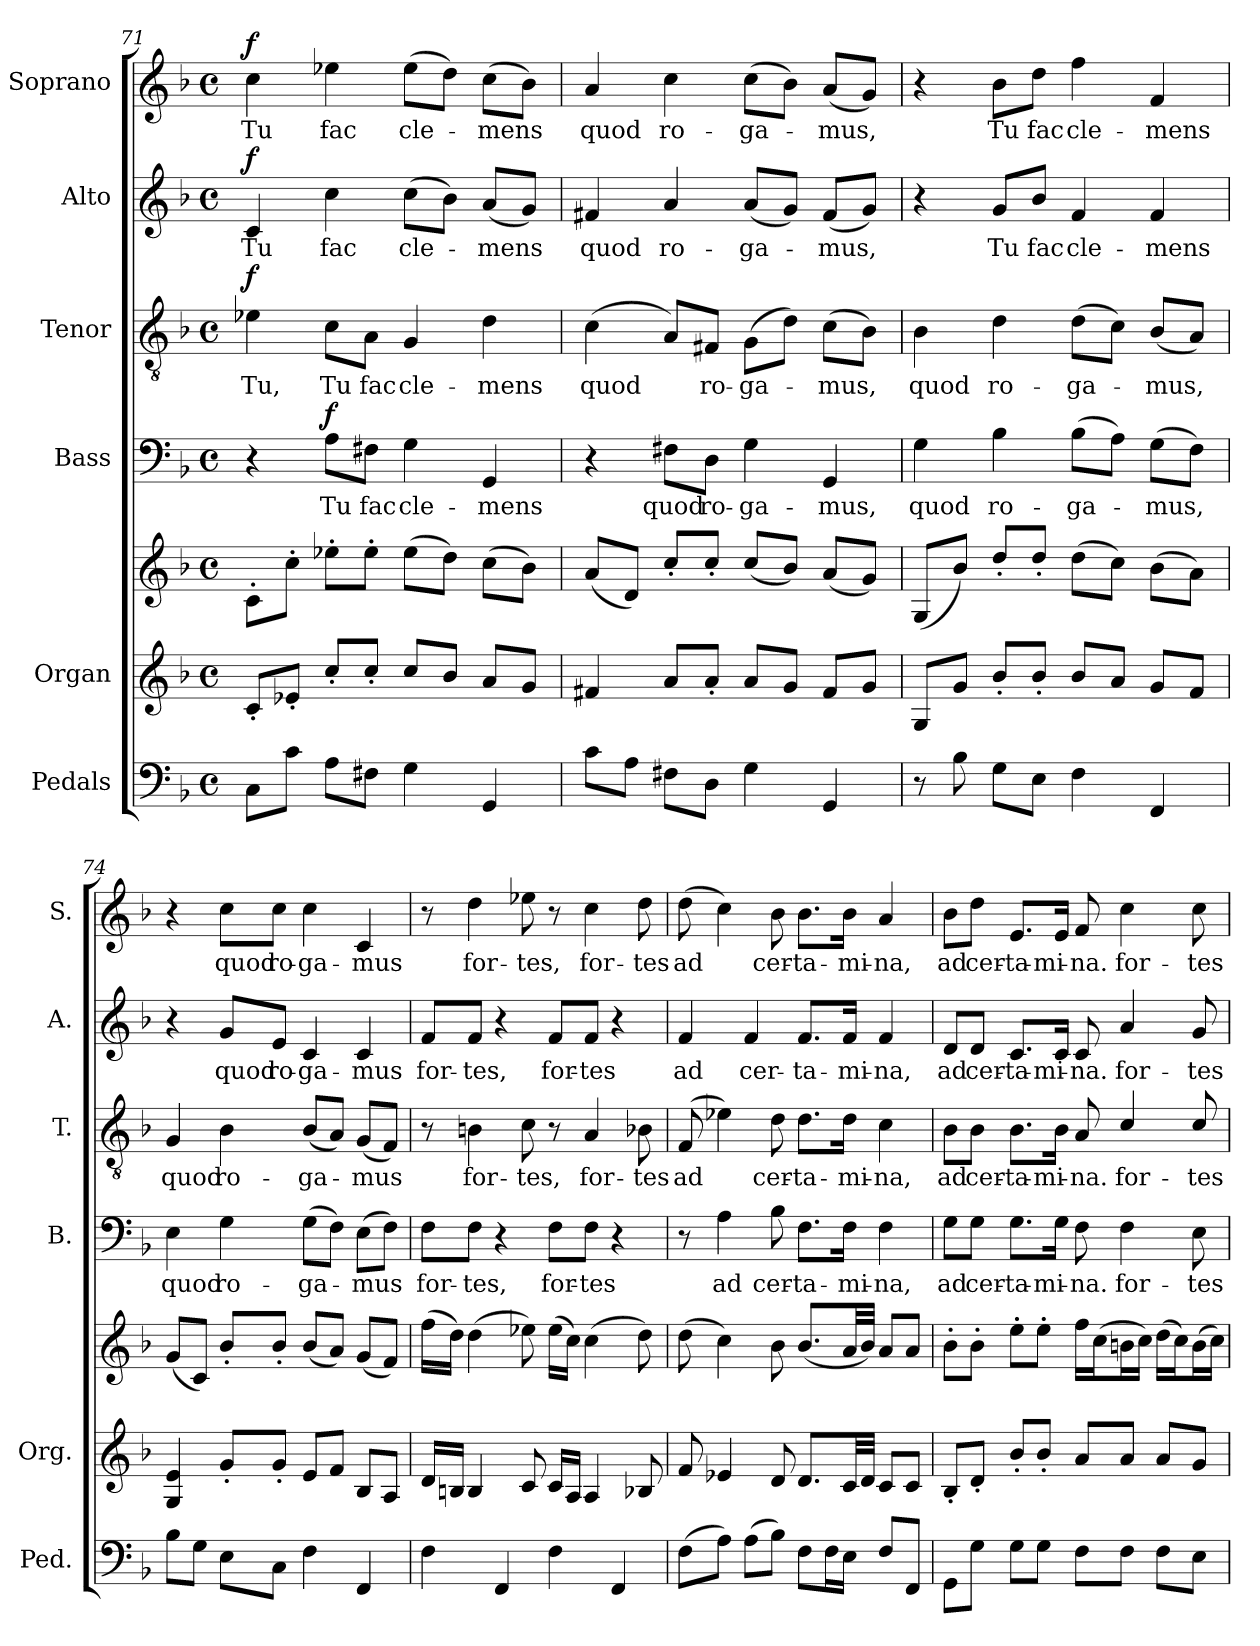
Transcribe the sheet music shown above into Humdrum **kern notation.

**kern	**kern	**kern	**kern	**text	**dynam	**kern	**text	**dynam	**kern	**text	**dynam	**kern	**text	**dynam
*part6	*part5	*part5	*part4	*part4	*part4	*part3	*part3	*part3	*part2	*part2	*part2	*part1	*part1	*part1
*staff7	*staff6	*staff5	*staff4	*staff4	*staff4	*staff3	*staff3	*staff3	*staff2	*staff2	*staff2	*staff1	*staff1	*staff1
*I"Pedals	*I"Organ	*	*I"Bass	*	*	*I"Tenor	*	*	*I"Alto	*	*	*I"Soprano	*	*
*I'Ped.	*I'Org.	*	*I'B.	*	*	*I'T.	*	*	*I'A.	*	*	*I'S.	*	*
*clefF4	*clefG2	*clefG2	*clefF4	*	*	*clefGv2	*	*	*clefG2	*	*	*clefG2	*	*
*	*	*	*	*	*	*ITrd7c12	*	*	*	*	*	*	*	*
*k[b-]	*k[b-]	*k[b-]	*k[b-]	*	*	*k[b-]	*	*	*k[b-]	*	*	*k[b-]	*	*
*F:	*F:	*F:	*F:	*	*	*F:	*	*	*F:	*	*	*F:	*	*
*M4/4	*M4/4	*M4/4	*M4/4	*	*	*M4/4	*	*	*M4/4	*	*	*M4/4	*	*
*met(c)	*met(c)	*met(c)	*met(c)	*	*	*met(c)	*	*	*met(c)	*	*	*met(c)	*	*
=71	=71	=71	=71	=71	=71	=71	=71	=71	=71	=71	=71	=71	=71	=71
!	!	!	!	!	!	!	!LO:LY:b:color=#000000	!	!	!	!	!	!	!
!	!	!	!	!	!	!	!	!	!	!LO:LY:b:color=#000000	!	!	!	!
!	!	!	!	!	!	!	!	!	!	!	!	!	!LO:LY:b:color=#000000	!
8Ci\L	8c'i/L	8c'i\L	4r	.	.	4E-Xi\	Tu,	f	4ci/	Tu	f	4cci\	Tu	f
8ci\J	8e-X'i/J	8cc'i\J	.	.	.	.	.	.	.	.	.	.	.	.
!	!	!	!	!LO:LY:b:color=#000000	!	!	!	!	!	!	!	!	!	!
!	!	!	!	!	!	!	!LO:LY:b:color=#000000	!	!	!	!	!	!	!
!	!	!	!	!	!	!	!	!	!	!LO:LY:b:color=#000000	!	!	!	!
!	!	!	!	!	!	!	!	!	!	!	!	!	!LO:LY:b:color=#000000	!
8Ai\L	8cc'i/L	8ee-X'i\L	8Ai\L	Tu	f	8Ci\L	Tu	.	4cci\	fac	.	4ee-Xi\	fac	.
!	!	!	!	!LO:LY:b:color=#000000	!	!	!	!	!	!	!	!	!	!
!	!	!	!	!	!	!	!LO:LY:b:color=#000000	!	!	!	!	!	!	!
8F#Xi\J	8cc'i/J	8ee-'i\J	8F#Xi\J	fac	.	8AAi\J	fac	.	.	.	.	.	.	.
!	!	!	!	!LO:LY:b:color=#000000	!	!	!	!	!	!	!	!	!	!
!	!	!	!	!	!	!	!LO:LY:b:color=#000000	!	!	!	!	!	!	!
!	!	!	!	!	!	!	!	!	!	!LO:LY:b:color=#000000	!	!	!	!
!	!	!	!	!	!	!	!	!	!	!	!	!	!LO:LY:b:color=#000000	!
4Gi\	8cci/L	(8ee-i\L	4Gi\	cle-	.	4GGi/	cle-	.	(8cci\L	cle-	.	(8ee-i\L	cle-	.
.	8b-i/J	8ddi\J)	.	.	.	.	.	.	8b-i\J)	.	.	8ddi\J)	.	.
!	!	!	!	!LO:LY:b:color=#000000	!	!	!	!	!	!	!	!	!	!
!	!	!	!	!	!	!	!LO:LY:b:color=#000000	!	!	!	!	!	!	!
!	!	!	!	!	!	!	!	!	!	!LO:LY:b:color=#000000	!	!	!	!
!	!	!	!	!	!	!	!	!	!	!	!	!	!LO:LY:b:color=#000000	!
4GGi/	8ai/L	(8cci\L	4GGi/	-mens	.	4Di\	-mens	.	(8ai/L	-mens	.	(8cci\L	-mens	.
.	8gi/J	8b-i\J)	.	.	.	.	.	.	8gi/J)	.	.	8b-i\J)	.	.
=72	=72	=72	=72	=72	=72	=72	=72	=72	=72	=72	=72	=72	=72	=72
!	!	!	!	!	!	!	!LO:LY:b:color=#000000	!	!	!	!	!	!	!
!	!	!	!	!	!	!	!	!	!	!LO:LY:b:color=#000000	!	!	!	!
!	!	!	!	!	!	!	!	!	!	!	!	!	!LO:LY:b:color=#000000	!
8ci\L	4f#Xi/	(8ai/L	4r	.	.	(4Ci\	quod	.	4f#Xi/	quod	.	4ai/	quod	.
8Ai\J	.	8di/J)	.	.	.	.	.	.	.	.	.	.	.	.
!	!	!	!	!LO:LY:b:color=#000000	!	!	!	!	!	!	!	!	!	!
!	!	!	!	!	!	!	!	!	!	!LO:LY:b:color=#000000	!	!	!	!
!	!	!	!	!	!	!	!	!	!	!	!	!	!LO:LY:b:color=#000000	!
8F#Xi\L	8ai/L	8cc'i/L	8F#Xi\L	quod	.	8AAi/L)	.	.	4ai/	ro-	.	4cci\	ro-	.
!	!	!	!	!LO:LY:b:color=#000000	!	!	!	!	!	!	!	!	!	!
!	!	!	!	!	!	!	!LO:LY:b:color=#000000	!	!	!	!	!	!	!
8Di\J	8a'i/J	8cc'i/J	8Di\J	ro-	.	8FF#Xi/J	ro-	.	.	.	.	.	.	.
!	!	!	!	!LO:LY:b:color=#000000	!	!	!	!	!	!	!	!	!	!
!	!	!	!	!	!	!	!LO:LY:b:color=#000000	!	!	!	!	!	!	!
!	!	!	!	!	!	!	!	!	!	!LO:LY:b:color=#000000	!	!	!	!
!	!	!	!	!	!	!	!	!	!	!	!	!	!LO:LY:b:color=#000000	!
4Gi\	8ai/L	(8cci/L	4Gi\	-ga-	.	(8GGi\L	-ga-	.	(8ai/L	-ga-	.	(8cci\L	-ga-	.
.	8gi/J	8b-i/J)	.	.	.	8Di\J)	.	.	8gi/J)	.	.	8b-i\J)	.	.
!	!	!	!	!LO:LY:b:color=#000000	!	!	!	!	!	!	!	!	!	!
!	!	!	!	!	!	!	!LO:LY:b:color=#000000	!	!	!	!	!	!	!
!	!	!	!	!	!	!	!	!	!	!LO:LY:b:color=#000000	!	!	!	!
!	!	!	!	!	!	!	!	!	!	!	!	!	!LO:LY:b:color=#000000	!
4GGi/	8f#i/L	(8ai/L	4GGi/	-mus,	.	(8Ci\L	-mus,	.	(8f#i/L	-mus,	.	(8ai/L	-mus,	.
.	8gi/J	8gi/J)	.	.	.	8BB-i\J)	.	.	8gi/J)	.	.	8gi/J)	.	.
!!LO:LB:g=z
=73	=73	=73	=73	=73	=73	=73	=73	=73	=73	=73	=73	=73	=73	=73
!	!	!	!	!LO:LY:b:color=#000000	!	!	!	!	!	!	!	!	!	!
!	!	!	!	!	!	!	!LO:LY:b:color=#000000	!	!	!	!	!	!	!
8r	8Gi/L	(8Gi/L	4Gi\	quod	.	4BB-i\	quod	.	4r	.	.	4r	.	.
8B-i\	8gi/J	8b-i/J)	.	.	.	.	.	.	.	.	.	.	.	.
!	!	!	!	!LO:LY:b:color=#000000	!	!	!	!	!	!	!	!	!	!
!	!	!	!	!	!	!	!LO:LY:b:color=#000000	!	!	!	!	!	!	!
!	!	!	!	!	!	!	!	!	!	!LO:LY:b:color=#000000	!	!	!	!
!	!	!	!	!	!	!	!	!	!	!	!	!	!LO:LY:b:color=#000000	!
8Gi\L	8b-'i/L	8dd'i/L	4B-i\	ro-	.	4Di\	ro-	.	8gi/L	Tu	.	8b-i\L	Tu	.
!	!	!	!	!	!	!	!	!	!	!LO:LY:b:color=#000000	!	!	!	!
!	!	!	!	!	!	!	!	!	!	!	!	!	!LO:LY:b:color=#000000	!
8Ei\J	8b-'i/J	8dd'i/J	.	.	.	.	.	.	8b-i/J	fac	.	8ddi\J	fac	.
!	!	!	!	!LO:LY:b:color=#000000	!	!	!	!	!	!	!	!	!	!
!	!	!	!	!	!	!	!LO:LY:b:color=#000000	!	!	!	!	!	!	!
!	!	!	!	!	!	!	!	!	!	!LO:LY:b:color=#000000	!	!	!	!
!	!	!	!	!	!	!	!	!	!	!	!	!	!LO:LY:b:color=#000000	!
4Fi\	8b-i/L	(8ddi\L	(8B-i\L	-ga-	.	(8Di\L	-ga-	.	4fi/	cle-	.	4ffi\	cle-	.
.	8ai/J	8cci\J)	8Ai\J)	.	.	8Ci\J)	.	.	.	.	.	.	.	.
!	!	!	!	!LO:LY:b:color=#000000	!	!	!	!	!	!	!	!	!	!
!	!	!	!	!	!	!	!LO:LY:b:color=#000000	!	!	!	!	!	!	!
!	!	!	!	!	!	!	!	!	!	!LO:LY:b:color=#000000	!	!	!	!
!	!	!	!	!	!	!	!	!	!	!	!	!	!LO:LY:b:color=#000000	!
4FFi/	8gi/L	(8b-i\L	(8Gi\L	-mus,	.	(8BB-i/L	-mus,	.	4fi/	-mens	.	4fi/	-mens	.
.	8fi/J	8ai\J)	8Fi\J)	.	.	8AAi/J)	.	.	.	.	.	.	.	.
=74	=74	=74	=74	=74	=74	=74	=74	=74	=74	=74	=74	=74	=74	=74
!	!	!	!	!LO:LY:b:color=#000000	!	!	!	!	!	!	!	!	!	!
!	!	!	!	!	!	!	!LO:LY:b:color=#000000	!	!	!	!	!	!	!
8B-i\L	4Gi/ 4ei	(8gi/L	4Ei\	quod	.	4GGi/	quod	.	4r	.	.	4r	.	.
8Gi\J	.	8ci/J)	.	.	.	.	.	.	.	.	.	.	.	.
!	!	!	!	!LO:LY:b:color=#000000	!	!	!	!	!	!	!	!	!	!
!	!	!	!	!	!	!	!LO:LY:b:color=#000000	!	!	!	!	!	!	!
!	!	!	!	!	!	!	!	!	!	!LO:LY:b:color=#000000	!	!	!	!
!	!	!	!	!	!	!	!	!	!	!	!	!	!LO:LY:b:color=#000000	!
8Ei\L	8g'i/L	8b-'i/L	4Gi\	ro-	.	4BB-i\	ro-	.	8gi/L	quod	.	8cci\L	quod	.
!	!	!	!	!	!	!	!	!	!	!LO:LY:b:color=#000000	!	!	!	!
!	!	!	!	!	!	!	!	!	!	!	!	!	!LO:LY:b:color=#000000	!
8Ci\J	8g'i/J	8b-'i/J	.	.	.	.	.	.	8ei/J	ro-	.	8cci\J	ro-	.
!	!	!	!	!LO:LY:b:color=#000000	!	!	!	!	!	!	!	!	!	!
!	!	!	!	!	!	!	!LO:LY:b:color=#000000	!	!	!	!	!	!	!
!	!	!	!	!	!	!	!	!	!	!LO:LY:b:color=#000000	!	!	!	!
!	!	!	!	!	!	!	!	!	!	!	!	!	!LO:LY:b:color=#000000	!
4Fi\	8ei/L	(8b-i/L	(8Gi\L	-ga-	.	(8BB-i/L	-ga-	.	4ci/	-ga-	.	4cci\	-ga-	.
.	8fi/J	8ai/J)	8Fi\J)	.	.	8AAi/J)	.	.	.	.	.	.	.	.
!	!	!	!	!LO:LY:b:color=#000000	!	!	!	!	!	!	!	!	!	!
!	!	!	!	!	!	!	!LO:LY:b:color=#000000	!	!	!	!	!	!	!
!	!	!	!	!	!	!	!	!	!	!LO:LY:b:color=#000000	!	!	!	!
!	!	!	!	!	!	!	!	!	!	!	!	!	!LO:LY:b:color=#000000	!
4FFi/	8B-i/L	(8gi/L	(8Ei\L	-mus	.	(8GGi/L	-mus	.	4ci/	-mus	.	4ci/	-mus	.
.	8Ai/J	8fi/J)	8Fi\J)	.	.	8FFi/J)	.	.	.	.	.	.	.	.
=75	=75	=75	=75	=75	=75	=75	=75	=75	=75	=75	=75	=75	=75	=75
!	!	!	!	!LO:LY:b:color=#000000	!	!	!	!	!	!	!	!	!	!
!	!	!	!	!	!	!	!	!	!	!LO:LY:b:color=#000000	!	!	!	!
4Fi\	16di/LL	(16ffi\LL	8Fi\L	for-	.	8r	.	.	8fi/L	for-	.	8r	.	.
.	16Bni/JJ	16ddi\JJ)	.	.	.	.	.	.	.	.	.	.	.	.
!	!	!	!	!LO:LY:b:color=#000000	!	!	!	!	!	!	!	!	!	!
!	!	!	!	!	!	!	!LO:LY:b:color=#000000	!	!	!	!	!	!	!
!	!	!	!	!	!	!	!	!	!	!LO:LY:b:color=#000000	!	!	!	!
!	!	!	!	!	!	!	!	!	!	!	!	!	!LO:LY:b:color=#000000	!
.	4Bi/	(4ddi\	8Fi\J	-tes,	.	4BBni\	for-	.	8fi/J	-tes,	.	4ddi\	for-	.
4FFi/	.	.	4r	.	.	.	.	.	4r	.	.	.	.	.
!	!	!	!	!	!	!	!LO:LY:b:color=#000000	!	!	!	!	!	!	!
!	!	!	!	!	!	!	!	!	!	!	!	!	!LO:LY:b:color=#000000	!
.	8ci/	8ee-Xi\)	.	.	.	8Ci\	-tes,	.	.	.	.	8ee-Xi\	-tes,	.
!	!	!	!	!LO:LY:b:color=#000000	!	!	!	!	!	!	!	!	!	!
!	!	!	!	!	!	!	!	!	!	!LO:LY:b:color=#000000	!	!	!	!
4Fi\	16ci/LL	(16ee-i\LL	8Fi\L	for-	.	8r	.	.	8fi/L	for-	.	8r	.	.
.	16Ai/JJ	16cci\JJ)	.	.	.	.	.	.	.	.	.	.	.	.
!	!	!	!	!LO:LY:b:color=#000000	!	!	!	!	!	!	!	!	!	!
!	!	!	!	!	!	!	!LO:LY:b:color=#000000	!	!	!	!	!	!	!
!	!	!	!	!	!	!	!	!	!	!LO:LY:b:color=#000000	!	!	!	!
!	!	!	!	!	!	!	!	!	!	!	!	!	!LO:LY:b:color=#000000	!
.	4Ai/	(4cci\	8Fi\J	-tes	.	4AAi/	for-	.	8fi/J	-tes	.	4cci\	for-	.
4FFi/	.	.	4r	.	.	.	.	.	4r	.	.	.	.	.
!	!	!	!	!	!	!	!LO:LY:b:color=#000000	!	!	!	!	!	!	!
!	!	!	!	!	!	!	!	!	!	!	!	!	!LO:LY:b:color=#000000	!
.	8B-Xi/	8ddi\)	.	.	.	8BB-Xi\	-tes	.	.	.	.	8ddi\	-tes	.
=76	=76	=76	=76	=76	=76	=76	=76	=76	=76	=76	=76	=76	=76	=76
!	!	!	!	!	!	!	!LO:LY:b:color=#000000	!	!	!	!	!	!	!
!	!	!	!	!	!	!	!	!	!	!LO:LY:b:color=#000000	!	!	!	!
!	!	!	!	!	!	!	!	!	!	!	!	!	!LO:LY:b:color=#000000	!
(8Fi\L	8fi/	(8ddi\	8r	.	.	(8FFi/	ad	.	4fi/	ad	.	(8ddi\	ad	.
!	!	!	!	!LO:LY:b:color=#000000	!	!	!	!	!	!	!	!	!	!
8Ai\J)	4e-Xi/	4cci\)	4Ai\	ad	.	4E-Xi\)	.	.	.	.	.	4cci\)	.	.
!	!	!	!	!	!	!	!	!	!	!LO:LY:b:color=#000000	!	!	!	!
(8Ai\L	.	.	.	.	.	.	.	.	4fi/	cer-	.	.	.	.
!	!	!	!	!LO:LY:b:color=#000000	!	!	!	!	!	!	!	!	!	!
!	!	!	!	!	!	!	!LO:LY:b:color=#000000	!	!	!	!	!	!	!
!	!	!	!	!	!	!	!	!	!	!	!	!	!LO:LY:b:color=#000000	!
8B-i\J)	8di/	8b-i\	8B-i\	cer-	.	8Di\	cer-	.	.	.	.	8b-i\	cer-	.
!	!	!	!	!LO:LY:b:color=#000000	!	!	!	!	!	!	!	!	!	!
!	!	!	!	!	!	!	!LO:LY:b:color=#000000	!	!	!	!	!	!	!
!	!	!	!	!	!	!	!	!	!	!LO:LY:b:color=#000000	!	!	!	!
!	!	!	!	!	!	!	!	!	!	!	!	!	!LO:LY:b:color=#000000	!
8Fi\L	8.di/L	(8.b-i/L	8.Fi\L	-ta-	.	8.Di\L	-ta-	.	8.fi/L	-ta-	.	8.b-i\L	-ta-	.
16Fi\L	.	.	.	.	.	.	.	.	.	.	.	.	.	.
!	!	!	!	!LO:LY:b:color=#000000	!	!	!	!	!	!	!	!	!	!
!	!	!	!	!	!	!	!LO:LY:b:color=#000000	!	!	!	!	!	!	!
!	!	!	!	!	!	!	!	!	!	!LO:LY:b:color=#000000	!	!	!	!
!	!	!	!	!	!	!	!	!	!	!	!	!	!LO:LY:b:color=#000000	!
16Ei\JJ	32ci/LL	32ai/LL	16Fi\Jk	-mi-	.	16Di\Jk	-mi-	.	16fi/Jk	-mi-	.	16b-i\Jk	-mi-	.
.	32di/JJJ	32b-i/JJJ)	.	.	.	.	.	.	.	.	.	.	.	.
!	!	!	!	!LO:LY:b:color=#000000	!	!	!	!	!	!	!	!	!	!
!	!	!	!	!	!	!	!LO:LY:b:color=#000000	!	!	!	!	!	!	!
!	!	!	!	!	!	!	!	!	!	!LO:LY:b:color=#000000	!	!	!	!
!	!	!	!	!	!	!	!	!	!	!	!	!	!LO:LY:b:color=#000000	!
8Fi/L	8ci/L	8ai/L	4Fi\	-na,	.	4Ci\	-na,	.	4fi/	-na,	.	4ai/	-na,	.
8FFi/J	8ci/J	8ai/J	.	.	.	.	.	.	.	.	.	.	.	.
=77	=77	=77	=77	=77	=77	=77	=77	=77	=77	=77	=77	=77	=77	=77
!	!	!	!	!LO:LY:b:color=#000000	!	!	!	!	!	!	!	!	!	!
!	!	!	!	!	!	!	!LO:LY:b:color=#000000	!	!	!	!	!	!	!
!	!	!	!	!	!	!	!	!	!	!LO:LY:b:color=#000000	!	!	!	!
!	!	!	!	!	!	!	!	!	!	!	!	!	!LO:LY:b:color=#000000	!
8GGi\L	8B-'i/L	8b-'i\L	8Gi\L	ad	.	8BB-i\L	ad	.	8di/L	ad	.	8b-i\L	ad	.
!	!	!	!	!LO:LY:b:color=#000000	!	!	!	!	!	!	!	!	!	!
!	!	!	!	!	!	!	!LO:LY:b:color=#000000	!	!	!	!	!	!	!
!	!	!	!	!	!	!	!	!	!	!LO:LY:b:color=#000000	!	!	!	!
!	!	!	!	!	!	!	!	!	!	!	!	!	!LO:LY:b:color=#000000	!
8Gi\J	8d'i/J	8b-'i\J	8Gi\J	cer-	.	8BB-i\J	cer-	.	8di/J	cer-	.	8ddi\J	cer-	.
!	!	!	!	!LO:LY:b:color=#000000	!	!	!	!	!	!	!	!	!	!
!	!	!	!	!	!	!	!LO:LY:b:color=#000000	!	!	!	!	!	!	!
!	!	!	!	!	!	!	!	!	!	!LO:LY:b:color=#000000	!	!	!	!
!	!	!	!	!	!	!	!	!	!	!	!	!	!LO:LY:b:color=#000000	!
8Gi\L	8b-'i/L	8ee'i\L	8.Gi\L	-ta-	.	8.BB-i\L	-ta-	.	8.ci/L	-ta-	.	8.ei/L	-ta-	.
8Gi\J	8b-'i/J	8ee'i\J	.	.	.	.	.	.	.	.	.	.	.	.
!	!	!	!	!LO:LY:b:color=#000000	!	!	!	!	!	!	!	!	!	!
!	!	!	!	!	!	!	!LO:LY:b:color=#000000	!	!	!	!	!	!	!
!	!	!	!	!	!	!	!	!	!	!LO:LY:b:color=#000000	!	!	!	!
!	!	!	!	!	!	!	!	!	!	!	!	!	!LO:LY:b:color=#000000	!
.	.	.	16Gi\Jk	-mi-	.	16BB-i\Jk	-mi-	.	16ci/Jk	-mi-	.	16ei/Jk	-mi-	.
!	!	!	!	!LO:LY:b:color=#000000	!	!	!	!	!	!	!	!	!	!
!	!	!	!	!	!	!	!LO:LY:b:color=#000000	!	!	!	!	!	!	!
!	!	!	!	!	!	!	!	!	!	!LO:LY:b:color=#000000	!	!	!	!
!	!	!	!	!	!	!	!	!	!	!	!	!	!LO:LY:b:color=#000000	!
8Fi\L	8ai/L	16ffi\LL	8Fi\	-na.	.	8AAi/	-na.	.	8ci/	-na.	.	8fi/	-na.	.
.	.	(16cci\J	.	.	.	.	.	.	.	.	.	.	.	.
!	!	!	!	!LO:LY:b:color=#000000	!	!	!	!	!	!	!	!	!	!
!	!	!	!	!	!	!	!LO:LY:b:color=#000000	!	!	!	!	!	!	!
!	!	!	!	!	!	!	!	!	!	!LO:LY:b:color=#000000	!	!	!	!
!	!	!	!	!	!	!	!	!	!	!	!	!	!LO:LY:b:color=#000000	!
8Fi\J	8ai/J	16bni\L	4Fi\	for-	.	4Ci/	for-	.	4ai/	for-	.	4cci\	for-	.
.	.	16cci\JJ)	.	.	.	.	.	.	.	.	.	.	.	.
8Fi\L	8ai/L	(16ddi\LL	.	.	.	.	.	.	.	.	.	.	.	.
.	.	16cci\J)	.	.	.	.	.	.	.	.	.	.	.	.
!	!	!	!	!LO:LY:b:color=#000000	!	!	!	!	!	!	!	!	!	!
!	!	!	!	!	!	!	!LO:LY:b:color=#000000	!	!	!	!	!	!	!
!	!	!	!	!	!	!	!	!	!	!LO:LY:b:color=#000000	!	!	!	!
!	!	!	!	!	!	!	!	!	!	!	!	!	!LO:LY:b:color=#000000	!
8Ei\J	8gi/J	(16bi\L	8Ei\	-tes	.	8Ci/	-tes	.	8gi/	-tes	.	8cci\	-tes	.
.	.	16cci\JJ)	.	.	.	.	.	.	.	.	.	.	.	.
=	=	=	=	=	=	=	=	=	=	=	=	=	=	=
*-	*-	*-	*-	*-	*-	*-	*-	*-	*-	*-	*-	*-	*-	*-
